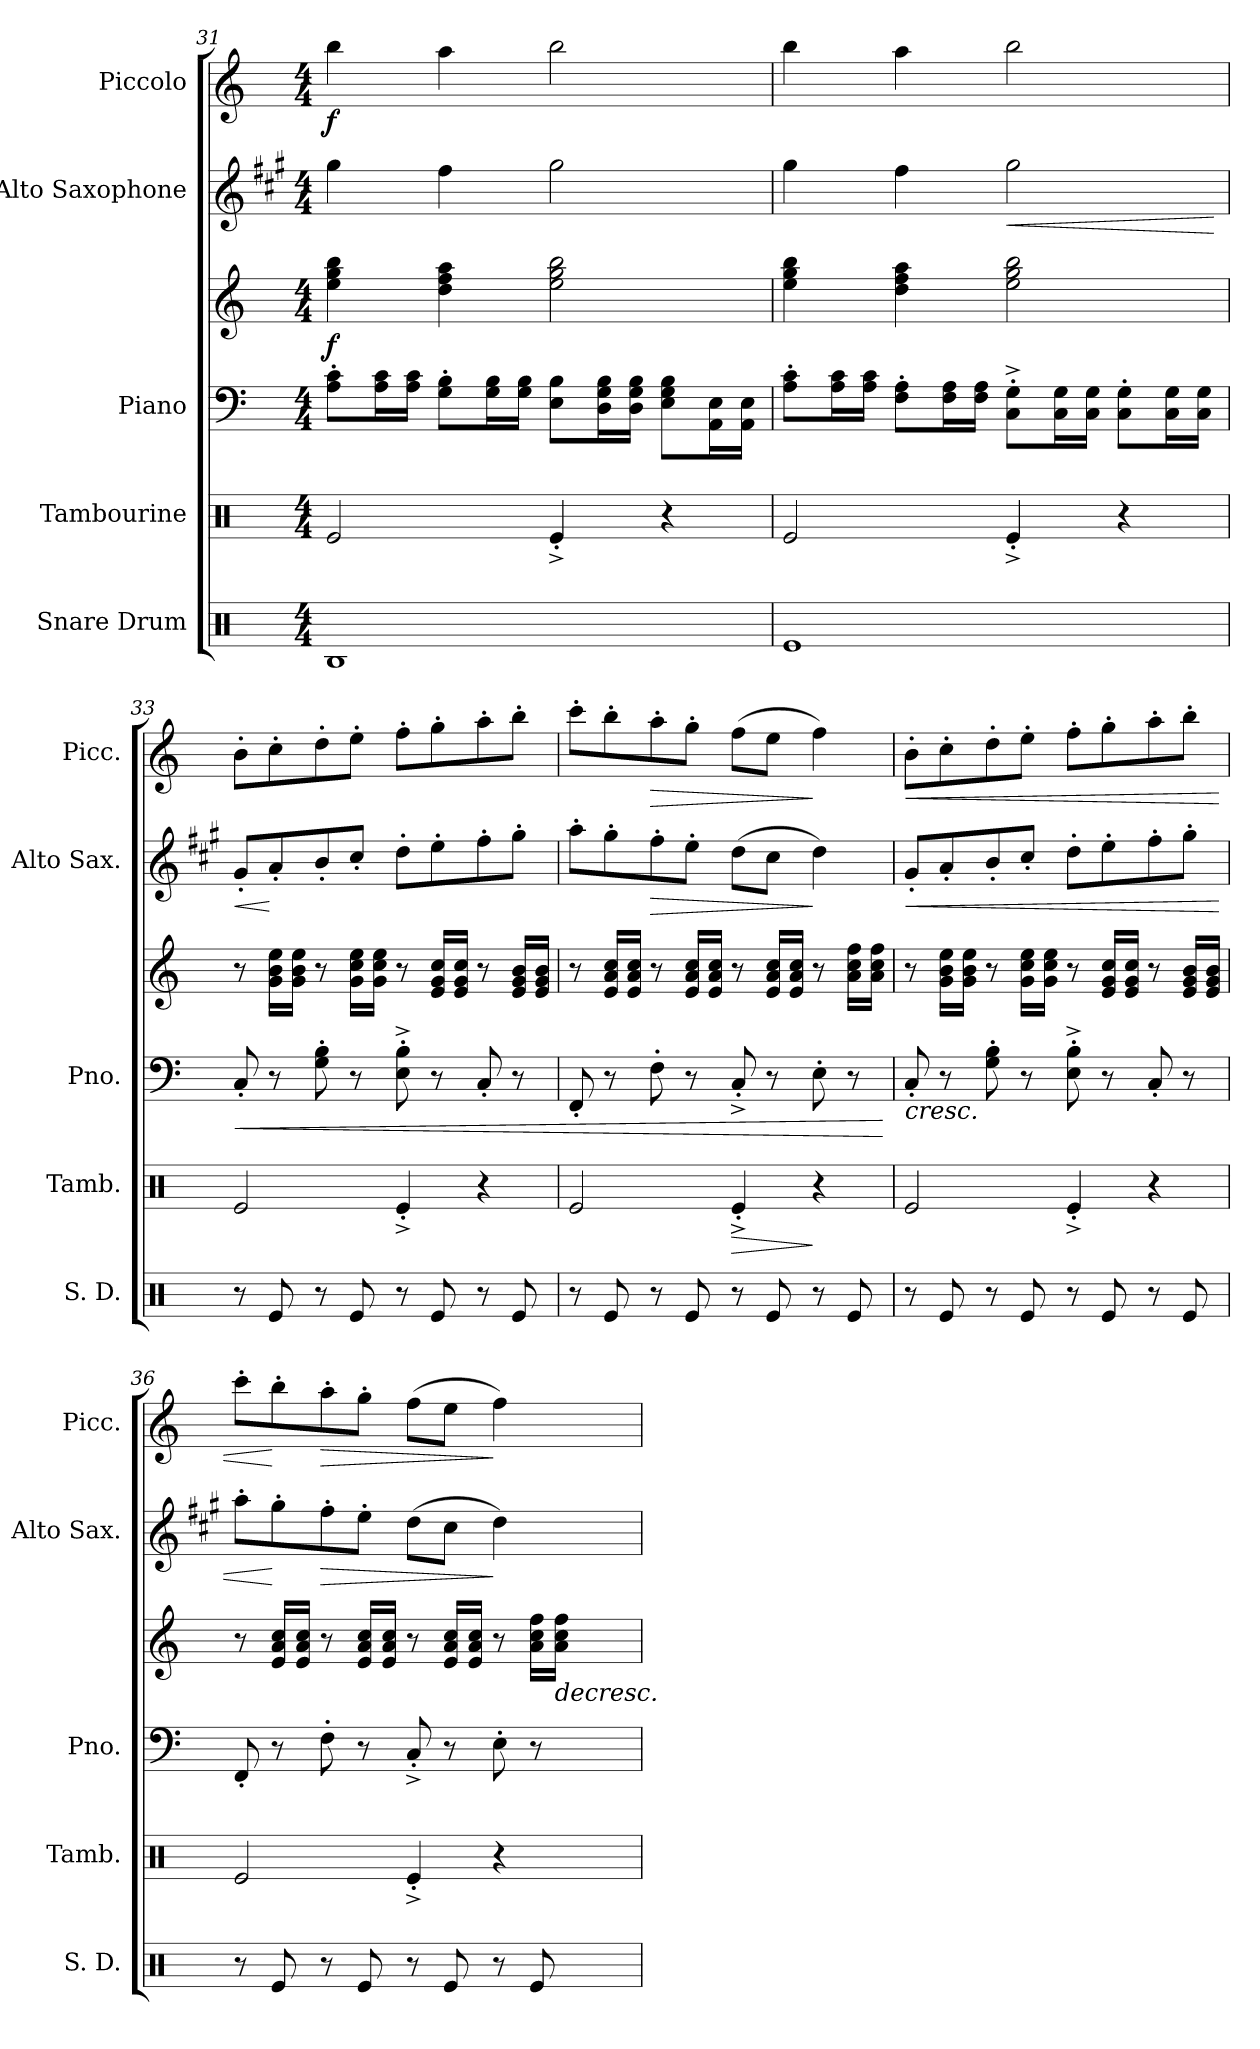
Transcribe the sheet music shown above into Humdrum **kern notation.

**kern	**kern	**dynam	**kern	**kern	**dynam	**kern	**dynam	**kern	**dynam
*part5	*part4	*part4	*part3	*part3	*part3	*part2	*part2	*part1	*part1
*staff6	*staff5	*staff5	*staff4	*staff3	*staff3/4	*staff2	*staff2	*staff1	*staff1
*I"Snare Drum	*I"Tambourine	*	*I"Piano	*	*	*I"Alto Saxophone	*	*I"Piccolo	*
*I'S. D.	*I'Tamb.	*	*I'Pno.	*	*	*I'Alto Sax.	*	*I'Picc.	*
*clefX	*clefX	*	*clefF4	*clefG2	*	*clefG2	*	*clefG2	*
*	*	*	*	*	*	*ITrd5c9	*	*ITrd-7c-12	*
*k[]	*k[]	*	*k[]	*k[]	*	*k[]	*	*k[]	*
*C:	*C:	*	*C:	*C:	*	*C:	*	*C:	*
*M4/4	*M4/4	*	*M4/4	*M4/4	*	*M4/4	*	*M4/4	*
=31	=31	=31	=31	=31	=31	=31	=31	=31	=31
1RBi	2Rei/	.	8Ai\' 8ci'L	4eei\ 4ggi 4bbi	f	4bi\	.	4bbbi\	f
.	.	.	16Ai\ 16ciL	.	.	.	.	.	.
.	.	.	16Ai\ 16ciJJ	.	.	.	.	.	.
.	.	.	8Gi\' 8Bi'L	4ddi\ 4ffi 4aai	.	4ai\	.	4aaai\	.
.	.	.	16Gi\ 16BiL	.	.	.	.	.	.
.	.	.	16Gi\ 16BiJJ	.	.	.	.	.	.
.	4Re'^i/	.	8Ei\ 8BiL	2eei\ 2ggi 2bbi	.	2bi\	.	2bbbi\	.
.	.	.	16Di\ 16Gi 16BiL	.	.	.	.	.	.
.	.	.	16Di\ 16Gi 16BiJJ	.	.	.	.	.	.
.	4r	.	8Ei\ 8Gi 8BiL	.	.	.	.	.	.
.	.	.	16AAi\ 16EiL	.	.	.	.	.	.
.	.	.	16AAi\ 16EiJJ	.	.	.	.	.	.
=32	=32	=32	=32	=32	=32	=32	=32	=32	=32
1Rei	2Rei/	.	8Ai\' 8ci'L	4eei\ 4ggi 4bbi	.	4bi\	.	4bbbi\	.
.	.	.	16Ai\ 16ciL	.	.	.	.	.	.
.	.	.	16Ai\ 16ciJJ	.	.	.	.	.	.
.	.	.	8Fi\' 8Ai'L	4ddi\ 4ffi 4aai	.	4ai\	.	4aaai\	.
.	.	.	16Fi\ 16AiL	.	.	.	.	.	.
.	.	.	16Fi\ 16AiJJ	.	.	.	.	.	.
!	!	!	!	!	!	!	!LO:HP:b	!	!
.	4Re'^i/	.	8Ci\'^ 8Gi'^L	2eei\ 2ggi 2bbi	.	2bi\	<	2bbbi\	.
.	.	.	16Ci\ 16GiL	.	.	.	.	.	.
.	.	.	16Ci\ 16GiJJ	.	.	.	.	.	.
.	4r	.	8Ci\' 8Gi'L	.	.	.	.	.	.
.	.	.	16Ci\ 16GiL	.	.	.	.	.	.
.	.	.	16Ci\ 16GiJJ	.	.	.	.	.	.
.	.	.	.	.	.	.	[	.	.
=33	=33	=33	=33	=33	=33	=33	=33	=33	=33
!	!	!	!	!	!LO:HP:b=2	!	!LO:HP:b	!	!
8r	2Rei/	.	8C'i/	8r	<	8B'i/L	<	8bb'i\L	.
8Rei/	.	.	8r	16gi\ 16bi 16eeiLL	.	8c'i/	[	8ccc'i\	.
.	.	.	.	16gi\ 16bi 16eeiJJ	.	.	.	.	.
8r	.	.	8Gi\' 8Bi'	8r	.	8d'i/	.	8ddd'i\	.
8Rei/	.	.	8r	16gi\ 16cci 16eeiLL	.	8e'i/J	.	8eee'i\J	.
.	.	.	.	16gi\ 16cci 16eeiJJ	.	.	.	.	.
8r	4Re'^i/	.	8Ei\'^ 8Bi'^	8r	.	8f'i\L	.	8fff'i\L	.
8Rei/	.	.	8r	16ei/ 16gi 16cciLL	.	8g'i\	.	8ggg'i\	.
.	.	.	.	16ei/ 16gi 16cciJJ	.	.	.	.	.
8r	4r	.	8C'i/	8r	.	8a'i\	.	8aaa'i\	.
8Rei/	.	.	8r	16ei/ 16gi 16biLL	.	8b'i\J	.	8bbb'i\J	.
.	.	.	.	16ei/ 16gi 16biJJ	.	.	.	.	.
=34	=34	=34	=34	=34	=34	=34	=34	=34	=34
8r	2Rei/	.	8FF'i/	8r	.	8cc'i\L	.	8cccc'i\L	.
8Rei/	.	.	8r	16ei/ 16ai 16cciLL	.	8b'i\	.	8bbb'i\	.
.	.	.	.	16ei/ 16ai 16cciJJ	.	.	.	.	.
!	!	!	!	!	!	!	!LO:HP:b	!	!LO:HP:b
8r	.	.	8F'i\	8r	.	8a'i\	>	8aaa'i\	>
8Rei/	.	.	8r	16ei/ 16ai 16cciLL	.	8g'i\J	.	8ggg'i\J	.
.	.	.	.	16ei/ 16ai 16cciJJ	.	.	.	.	.
!	!	!LO:HP:b	!	!	!	!	!	!	!
8r	4Re'^i/	>	8C'^i/	8r	.	(8fi\L	.	(8fffi\L	.
8Rei/	.	.	8r	16ei/ 16ai 16cciLL	.	8ei\J	.	8eeei\J	.
.	.	.	.	16ei/ 16ai 16cciJJ	.	.	.	.	.
8r	4r	]	8E'i\	8r	.	4fi\)	]	4fffi\)	]
8Rei/	.	.	8r	16ai\ 16cci 16ffiLL	.	.	.	.	.
.	.	.	.	16ai\ 16cci 16ffiJJ	.	.	.	.	.
.	.	.	.	.	[	.	.	.	.
!!LO:LB:g=z
=35	=35	=35	=35	=35	=35	=35	=35	=35	=35
!	!	!	!	!	!LO:HP:b=2	!	!LO:HP:b	!	!LO:HP:b
8r	2Rei/	.	8C'i/	8r	<	8B'i/L	<	8bb'i\L	<
8Rei/	.	.	8r	16gi\ 16bi 16eeiLL	.	8c'i/	.	8ccc'i\	.
.	.	.	.	16gi\ 16bi 16eeiJJ	.	.	.	.	.
8r	.	.	8Gi\' 8Bi'	8r	.	8d'i/	.	8ddd'i\	.
8Rei/	.	.	8r	16gi\ 16cci 16eeiLL	.	8e'i/J	.	8eee'i\J	.
.	.	.	.	16gi\ 16cci 16eeiJJ	.	.	.	.	.
8r	4Re'^i/	.	8Ei\'^ 8Bi'^	8r	.	8f'i\L	.	8fff'i\L	.
8Rei/	.	.	8r	16ei/ 16gi 16cciLL	.	8g'i\	.	8ggg'i\	.
.	.	.	.	16ei/ 16gi 16cciJJ	.	.	.	.	.
8r	4r	.	8C'i/	8r	.	8a'i\	.	8aaa'i\	.
8Rei/	.	.	8r	16ei/ 16gi 16biLL	.	8b'i\J	.	8bbb'i\J	.
.	.	.	.	16ei/ 16gi 16biJJ	.	.	.	.	.
=36	=36	=36	=36	=36	=36	=36	=36	=36	=36
8r	2Rei/	.	8FF'i/	8r	.	8cc'i\L	.	8cccc'i\L	.
8Rei/	.	.	8r	16ei/ 16ai 16cciLL	]	8b'i\	[	8bbb'i\	[
.	.	.	.	16ei/ 16ai 16cciJJ	.	.	.	.	.
!	!	!	!	!	!	!	!LO:HP:b	!	!LO:HP:b
8r	.	.	8F'i\	8r	.	8a'i\	>	8aaa'i\	>
8Rei/	.	.	8r	16ei/ 16ai 16cciLL	.	8g'i\J	.	8ggg'i\J	.
.	.	.	.	16ei/ 16ai 16cciJJ	.	.	.	.	.
8r	4Re'^i/	.	8C'^i/	8r	.	(8fi\L	.	(8fffi\L	.
8Rei/	.	.	8r	16ei/ 16ai 16cciLL	.	8ei\J	.	8eeei\J	.
.	.	.	.	16ei/ 16ai 16cciJJ	.	.	.	.	.
8r	4r	.	8E'i\	8r	.	4fi\)	]	4fffi\)	]
8Rei/	.	.	8r	16ai\ 16cci 16ffiLL	.	.	.	.	.
!	!	!	!	!	!LO:HP:b	!	!	!	!
.	.	.	.	16ai\ 16cci 16ffiJJ	>	.	.	.	.
.	.	.	.	.	[	.	.	.	.
=	=	=	=	=	=	=	=	=	=
*-	*-	*-	*-	*-	*-	*-	*-	*-	*-
